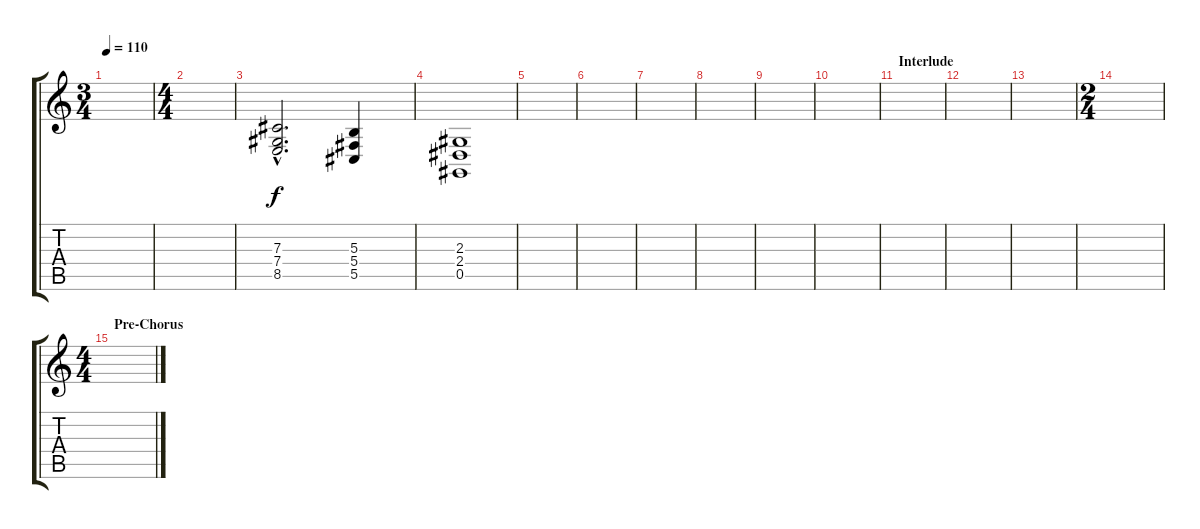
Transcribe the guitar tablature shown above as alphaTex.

\track "" {instrument stringensemble1}
\staff {score tabs}
\tuning (Eb4 Bb3 Gb3 Db3 Ab2 Eb2) {hide}
\ts (3 4)
\tempo 110
\clef g2
\ks c
|
\ts (4 4)
|
(7.3{hac} 7.4{hac} 8.5{hac}).2{d} (5.3 5.4 5.5).4 |
(2.3 2.4 0.5).1 |
|
|
|
|
|
|
\section ("" "Interlude")
|
|
|
\ts (2 4)
|
\ts (4 4)
\section ("" "Pre-Chorus")
